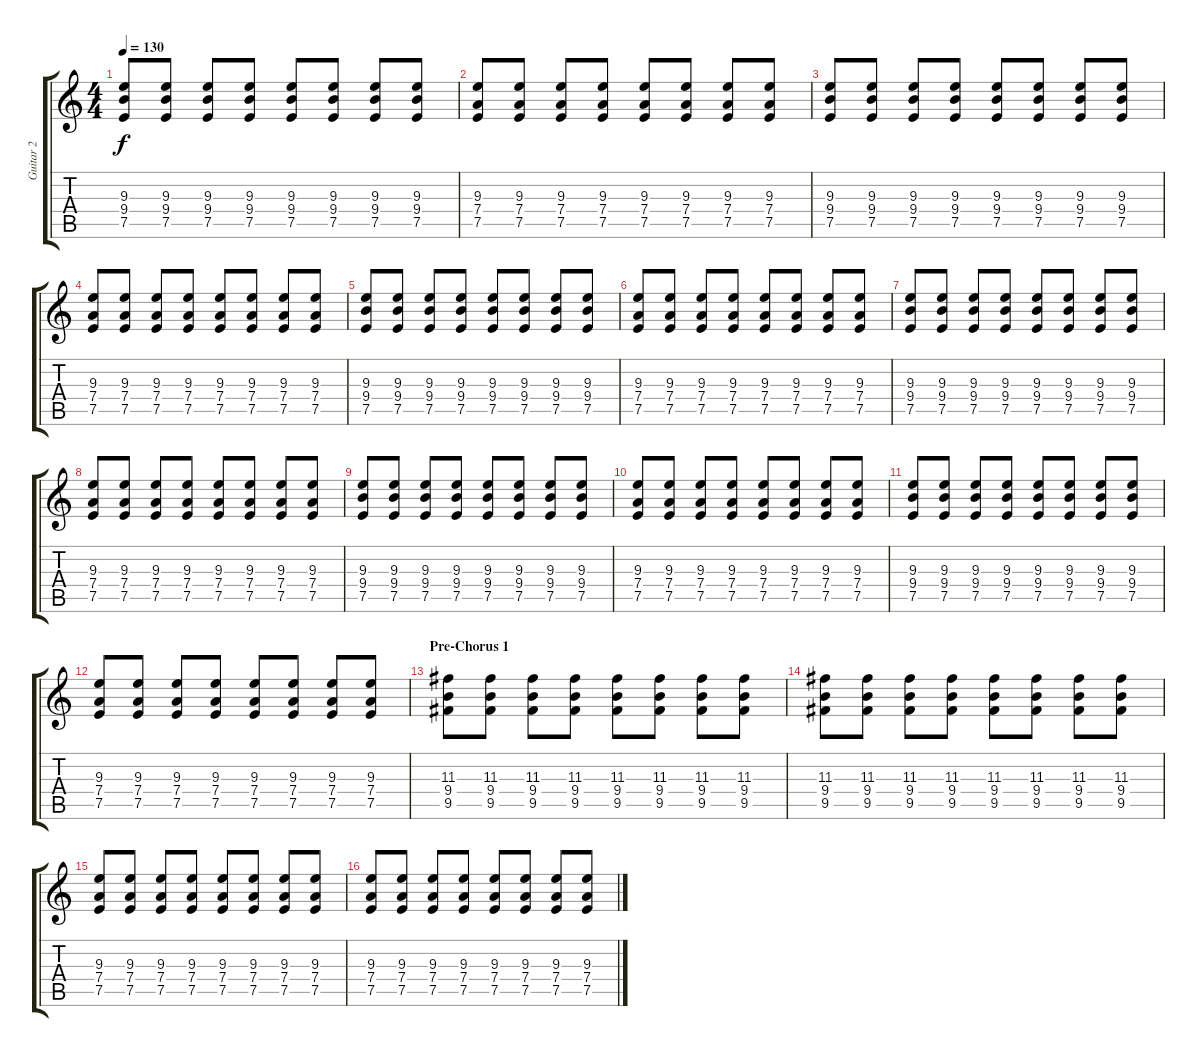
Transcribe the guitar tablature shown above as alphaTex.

\track ("Guitar 2" "Guitar 2") {instrument acousticguitarsteel}
\staff {score tabs}
\tuning (E4 B3 G3 D3 A2 E2) {hide}
\ts (4 4)
\tempo 130
\clef g2
\ks c
(9.3 9.4 7.5).8{dy f} (9.3 9.4 7.5).8 (9.3 9.4 7.5).8 (9.3 9.4 7.5).8 (9.3 9.4 7.5).8 (9.3 9.4 7.5).8 (9.3 9.4 7.5).8 (9.3 9.4 7.5).8 |
(9.3 7.4 7.5).8 (9.3 7.4 7.5).8 (9.3 7.4 7.5).8 (9.3 7.4 7.5).8 (9.3 7.4 7.5).8 (9.3 7.4 7.5).8 (9.3 7.4 7.5).8 (9.3 7.4 7.5).8 |
(9.3 9.4 7.5).8 (9.3 9.4 7.5).8 (9.3 9.4 7.5).8 (9.3 9.4 7.5).8 (9.3 9.4 7.5).8 (9.3 9.4 7.5).8 (9.3 9.4 7.5).8 (9.3 9.4 7.5).8 |
(9.3 7.4 7.5).8 (9.3 7.4 7.5).8 (9.3 7.4 7.5).8 (9.3 7.4 7.5).8 (9.3 7.4 7.5).8 (9.3 7.4 7.5).8 (9.3 7.4 7.5).8 (9.3 7.4 7.5).8 |
(9.3 9.4 7.5).8 (9.3 9.4 7.5).8 (9.3 9.4 7.5).8 (9.3 9.4 7.5).8 (9.3 9.4 7.5).8 (9.3 9.4 7.5).8 (9.3 9.4 7.5).8 (9.3 9.4 7.5).8 |
(9.3 7.4 7.5).8 (9.3 7.4 7.5).8 (9.3 7.4 7.5).8 (9.3 7.4 7.5).8 (9.3 7.4 7.5).8 (9.3 7.4 7.5).8 (9.3 7.4 7.5).8 (9.3 7.4 7.5).8 |
(9.3 9.4 7.5).8 (9.3 9.4 7.5).8 (9.3 9.4 7.5).8 (9.3 9.4 7.5).8 (9.3 9.4 7.5).8 (9.3 9.4 7.5).8 (9.3 9.4 7.5).8 (9.3 9.4 7.5).8 |
(9.3 7.4 7.5).8 (9.3 7.4 7.5).8 (9.3 7.4 7.5).8 (9.3 7.4 7.5).8 (9.3 7.4 7.5).8 (9.3 7.4 7.5).8 (9.3 7.4 7.5).8 (9.3 7.4 7.5).8 |
(9.3 9.4 7.5).8 (9.3 9.4 7.5).8 (9.3 9.4 7.5).8 (9.3 9.4 7.5).8 (9.3 9.4 7.5).8 (9.3 9.4 7.5).8 (9.3 9.4 7.5).8 (9.3 9.4 7.5).8 |
(9.3 7.4 7.5).8 (9.3 7.4 7.5).8 (9.3 7.4 7.5).8 (9.3 7.4 7.5).8 (9.3 7.4 7.5).8 (9.3 7.4 7.5).8 (9.3 7.4 7.5).8 (9.3 7.4 7.5).8 |
(9.3 9.4 7.5).8 (9.3 9.4 7.5).8 (9.3 9.4 7.5).8 (9.3 9.4 7.5).8 (9.3 9.4 7.5).8 (9.3 9.4 7.5).8 (9.3 9.4 7.5).8 (9.3 9.4 7.5).8 |
(9.3 7.4 7.5).8 (9.3 7.4 7.5).8 (9.3 7.4 7.5).8 (9.3 7.4 7.5).8 (9.3 7.4 7.5).8 (9.3 7.4 7.5).8 (9.3 7.4 7.5).8 (9.3 7.4 7.5).8 |
\section ("" "Pre-Chorus 1")
(11.3 9.4 9.5).8 (11.3 9.4 9.5).8 (11.3 9.4 9.5).8 (11.3 9.4 9.5).8 (11.3 9.4 9.5).8 (11.3 9.4 9.5).8 (11.3 9.4 9.5).8 (11.3 9.4 9.5).8 |
(11.3 9.4 9.5).8 (11.3 9.4 9.5).8 (11.3 9.4 9.5).8 (11.3 9.4 9.5).8 (11.3 9.4 9.5).8 (11.3 9.4 9.5).8 (11.3 9.4 9.5).8 (11.3 9.4 9.5).8 |
(9.3 7.4 7.5).8 (9.3 7.4 7.5).8 (9.3 7.4 7.5).8 (9.3 7.4 7.5).8 (9.3 7.4 7.5).8 (9.3 7.4 7.5).8 (9.3 7.4 7.5).8 (9.3 7.4 7.5).8 |
(9.3 7.4 7.5).8 (9.3 7.4 7.5).8 (9.3 7.4 7.5).8 (9.3 7.4 7.5).8 (9.3 7.4 7.5).8 (9.3 7.4 7.5).8 (9.3 7.4 7.5).8 (9.3 7.4 7.5).8
